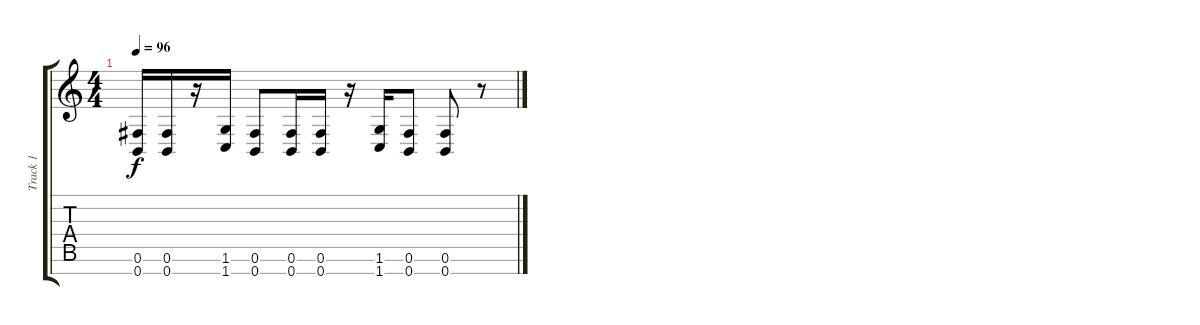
\track ("Track 1" "Track 1") {instrument electricguitarclean}
\staff {score tabs}
\tuning (Db4 Db4 Ab3 E3 B2 Gb2 B1) {hide}
\ts (4 4)
\tempo 96
\clef g2
\ks c
(0.6 0.7).16{dy f} (0.6 0.7).16 r.16 (1.6 1.7).16 (0.6 0.7).8 (0.6 0.7).16 (0.6 0.7).16 r.16 (1.6 1.7).16 (0.6 0.7).8 (0.6 0.7).8 r.8
